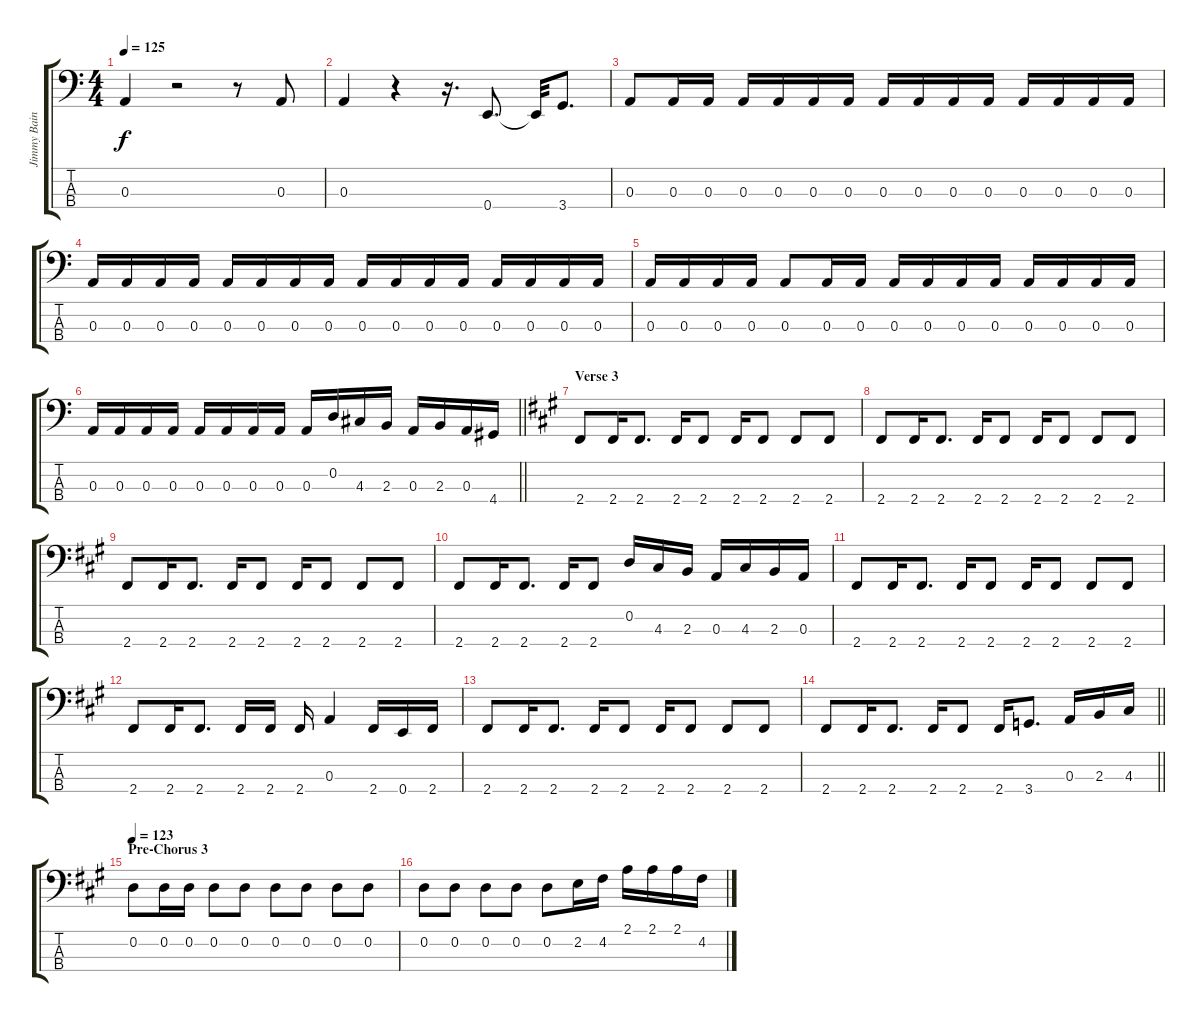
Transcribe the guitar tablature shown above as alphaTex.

\track ("Jimmy Bain" "Jimmy Bain") {instrument electricbasspick}
\staff {score tabs}
\tuning (G2 D2 A1 E1) {hide}
\ts (4 4)
\tempo 125
\clef f4
\ks aminor
0.3.4{dy f} r.2 r.8 0.3.8 |
0.3.4 r.4 r.16{d} 0.4.8{d} 0.4{t}.32 3.4.8{d} |
0.3.8 0.3.16 0.3.16 0.3.16 0.3.16 0.3.16 0.3.16 0.3.16 0.3.16 0.3.16 0.3.16 0.3.16 0.3.16 0.3.16 0.3.16 |
0.3.16 0.3.16 0.3.16 0.3.16 0.3.16 0.3.16 0.3.16 0.3.16 0.3.16 0.3.16 0.3.16 0.3.16 0.3.16 0.3.16 0.3.16 0.3.16 |
0.3.16 0.3.16 0.3.16 0.3.16 0.3.8 0.3.16 0.3.16 0.3.16 0.3.16 0.3.16 0.3.16 0.3.16 0.3.16 0.3.16 0.3.16 |
\barLineRight lightlight
0.3.16 0.3.16 0.3.16 0.3.16 0.3.16 0.3.16 0.3.16 0.3.16 0.3.16 0.2.16 4.3.16 2.3.16 0.3.16 2.3.16 0.3.16 4.4.16 |
\section ("" "Verse 3")
\ks f#minor
2.4.8 2.4.16 2.4.8{d} 2.4.16 2.4.8 2.4.16 2.4.8 2.4.8 2.4.8 |
2.4.8 2.4.16 2.4.8{d} 2.4.16 2.4.8 2.4.16 2.4.8 2.4.8 2.4.8 |
2.4.8 2.4.16 2.4.8{d} 2.4.16 2.4.8 2.4.16 2.4.8 2.4.8 2.4.8 |
2.4.8 2.4.16 2.4.8{d} 2.4.16 2.4.8 0.2.16 4.3.16 2.3.16 0.3.16 4.3.16 2.3.16 0.3.16 |
2.4.8 2.4.16 2.4.8{d} 2.4.16 2.4.8 2.4.16 2.4.8 2.4.8 2.4.8 |
2.4.8 2.4.16 2.4.8{d} 2.4.16 2.4.16 2.4.16 0.3.4 2.4.16 0.4.16 2.4.16 |
2.4.8 2.4.16 2.4.8{d} 2.4.16 2.4.8 2.4.16 2.4.8 2.4.8 2.4.8 |
\barLineRight lightlight
2.4.8 2.4.16 2.4.8{d} 2.4.16 2.4.8 2.4.16 3.4.8{d} 0.3.16 2.3.16 4.3.16 |
\section ("" "Pre-Chorus 3")
\tempo 123
0.2.8 0.2.16 0.2.16 0.2.8 0.2.8 0.2.8 0.2.8 0.2.8 0.2.8 |
0.2.8 0.2.8 0.2.8 0.2.8 0.2.8 2.2.16 4.2.16 2.1.16 2.1.16 2.1.16 4.2.16
